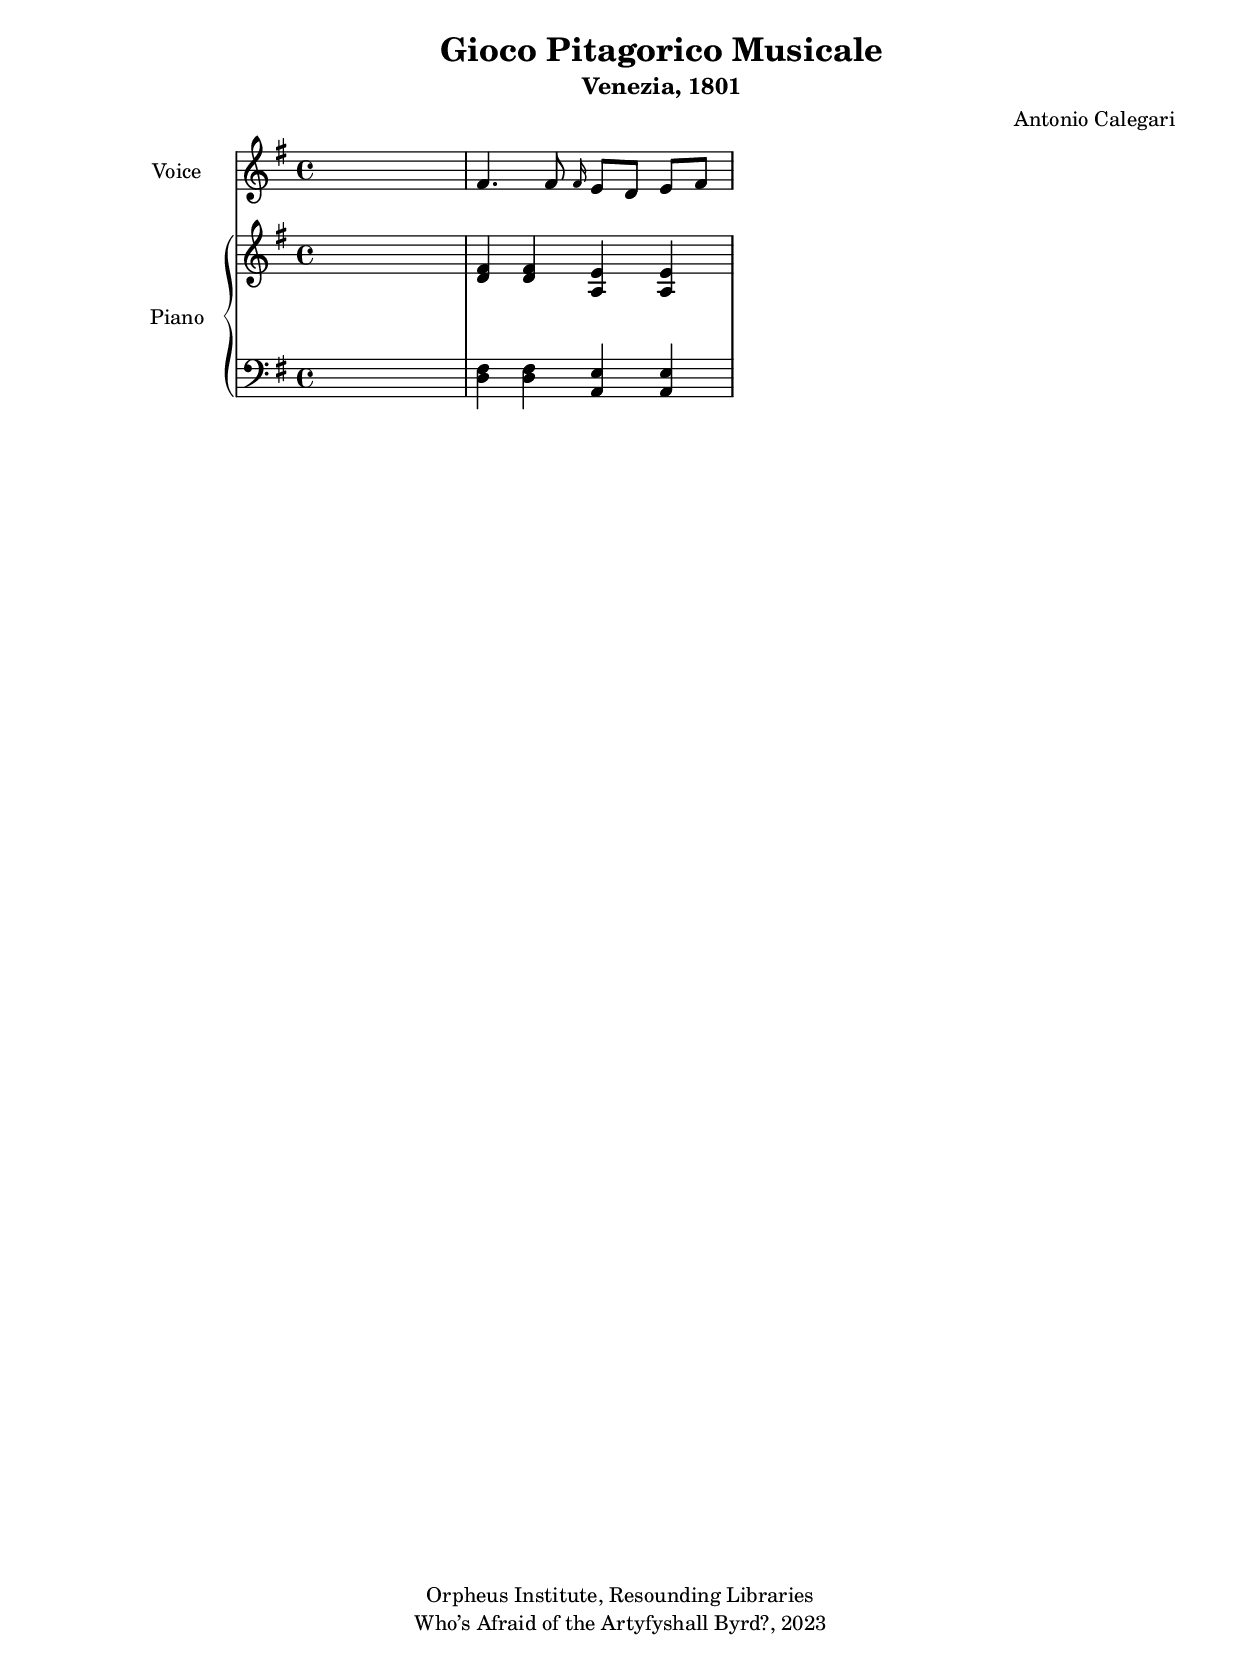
\include "paper_settings.ly"

\score{
 << 
    %Voice part
    \context Staff = "voice" \with { instrumentName = "Voice" }
    
    <<
    \set Staff.midiInstrument =#"voice oohs" {

   \key g \major \clef treble
    s1
    \relative c''{
  fs,4. fs8 \grace{fs16} e8[d] e[fs] 
}

    
    }  
    
    >>  
    
    %Piano part
    \context PianoStaff \with { instrumentName = "Piano"}
    <<
       \context Staff = "rh" {
         \key g \major \clef treble
         s1
         \relative c'{
  <d fs>4 <d fs> <a e'> <a e'>
}

         
        }
        
        \context Staff = "lh" {
        \key g \major \clef bass
        s1
        \relative c{
  <d fs>4 <d fs> <a e'> <a e'>
}

          
        }
        
    >>
    

  
 >> 
\include "layout_settings.ly"
 
}
    